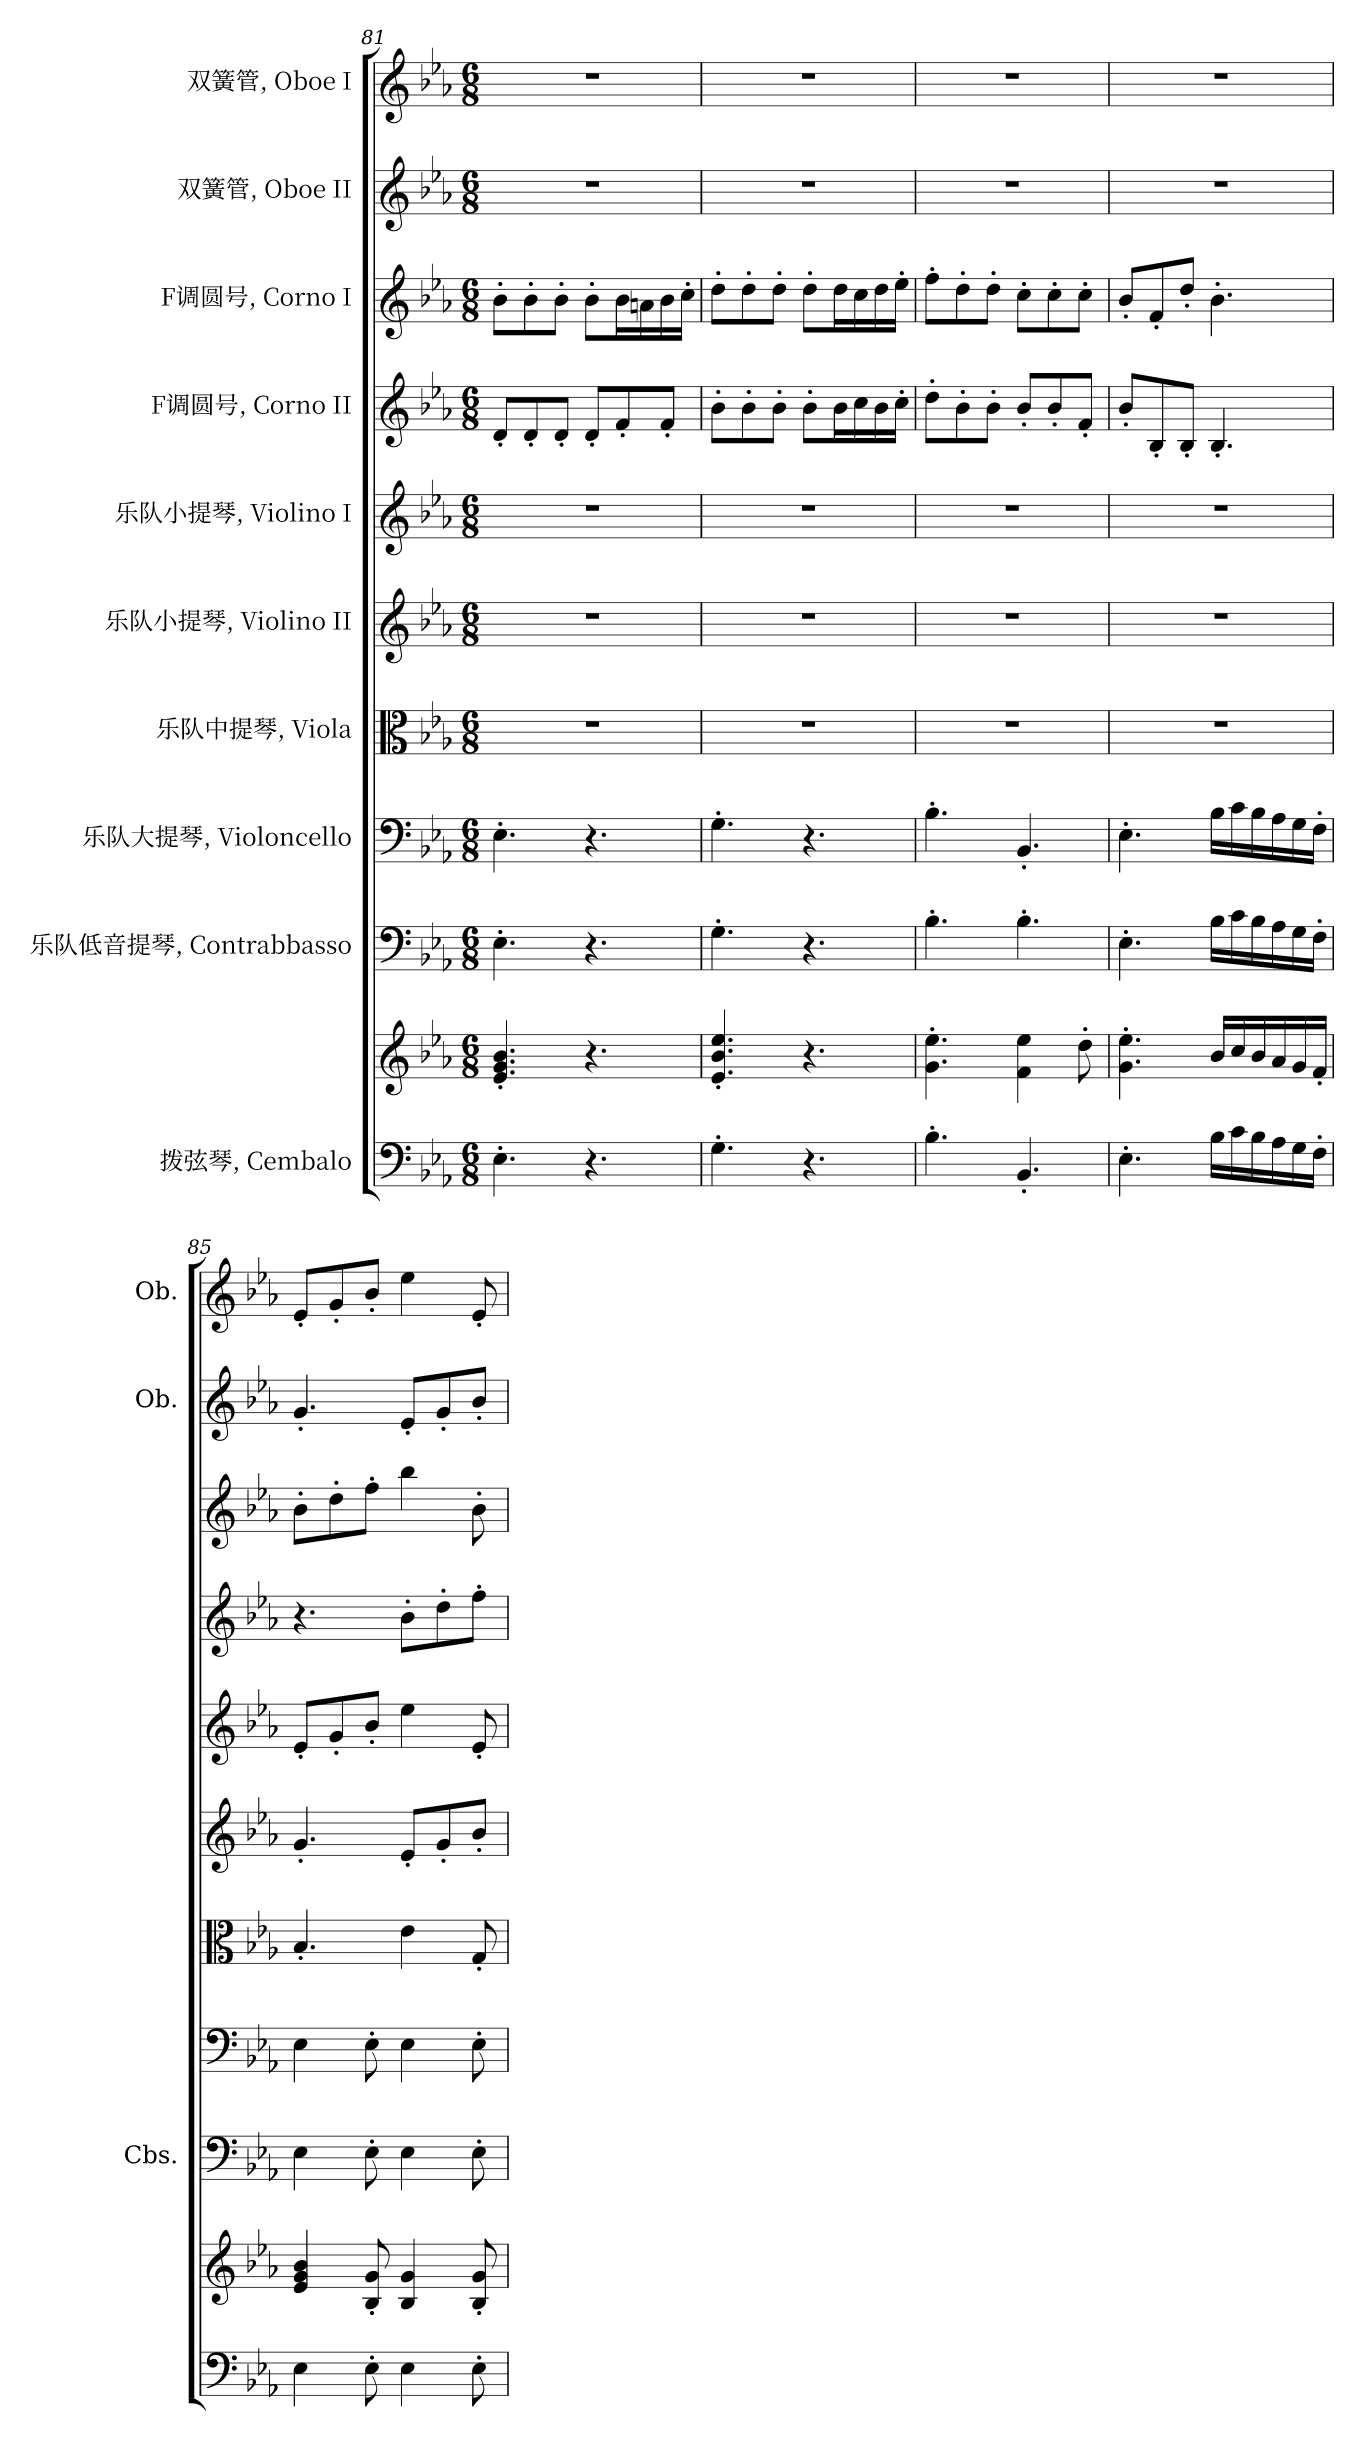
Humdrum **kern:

**kern	**kern	**kern	**kern	**kern	**kern	**kern	**kern	**kern	**kern	**kern
*part10	*part10	*part9	*part8	*part7	*part6	*part5	*part4	*part3	*part2	*part1
*staff11	*staff10	*staff9	*staff8	*staff7	*staff6	*staff5	*staff4	*staff3	*staff2	*staff1
*I"拨弦琴, Cembalo	*	*I"乐队低音提琴, Contrabbasso	*I"乐队大提琴, Violoncello	*I"乐队中提琴, Viola	*I"乐队小提琴, Violino II	*I"乐队小提琴, Violino I	*I"F调圆号, Corno II	*I"F调圆号, Corno I	*I"双簧管, Oboe II	*I"双簧管, Oboe I
*	*	*I'Cbs.	*	*	*	*	*	*	*I'Ob.	*I'Ob.
*clefF4	*clefG2	*clefF4	*clefF4	*clefC3	*clefG2	*clefG2	*clefG2	*clefG2	*clefG2	*clefG2
*	*	*ITrd7c12	*	*	*	*	*ITrd4c7	*ITrd4c7	*	*
*k[b-e-a-]	*k[b-e-a-]	*k[b-e-a-]	*k[b-e-a-]	*k[b-e-a-]	*k[b-e-a-]	*k[b-e-a-]	*k[b-e-a-d-]	*k[b-e-a-d-]	*k[b-e-a-]	*k[b-e-a-]
*M6/8	*M6/8	*M6/8	*M6/8	*M6/8	*M6/8	*M6/8	*M6/8	*M6/8	*M6/8	*M6/8
=81	=81	=81	=81	=81	=81	=81	=81	=81	=81	=81
4.E-'\	4.e-/' 4.g/' 4.b-/'	4.EE-'\	4.E-'\	2.r	2.r	2.r	8G'/L	8e-'\L	2.r	2.r
.	.	.	.	.	.	.	8G'/	8e-'\	.	.
.	.	.	.	.	.	.	8G'/J	8e-'\J	.	.
4.r	4.r	4.r	4.r	.	.	.	8G'/L	8e-'\L	.	.
.	.	.	.	.	.	.	8B-'/	16e-\L	.	.
.	.	.	.	.	.	.	.	16dn\	.	.
.	.	.	.	.	.	.	8B-'/J	16e-\	.	.
.	.	.	.	.	.	.	.	16f'\JJ	.	.
=82	=82	=82	=82	=82	=82	=82	=82	=82	=82	=82
4.G'\	4.e-/' 4.b-/' 4.ee-/'	4.GG'\	4.G'\	2.r	2.r	2.r	8e-'\L	8g'\L	2.r	2.r
.	.	.	.	.	.	.	8e-'\	8g'\	.	.
.	.	.	.	.	.	.	8e-'\J	8g'\J	.	.
4.r	4.r	4.r	4.r	.	.	.	8e-'\L	8g'\L	.	.
.	.	.	.	.	.	.	16e-\L	16g\L	.	.
.	.	.	.	.	.	.	16f\	16f\	.	.
.	.	.	.	.	.	.	16e-\	16g\	.	.
.	.	.	.	.	.	.	16f'\JJ	16a-'\JJ	.	.
=83	=83	=83	=83	=83	=83	=83	=83	=83	=83	=83
4.B-'\	4.g\' 4.ee-\'	4.BB-'\	4.B-'\	2.r	2.r	2.r	8g'\L	8b-'\L	2.r	2.r
.	.	.	.	.	.	.	8e-'\	8g'\	.	.
.	.	.	.	.	.	.	8e-'\J	8g'\J	.	.
4.BB-'/	4f\ 4ee-\	4.BB-'\	4.BB-'/	.	.	.	8e-'/L	8f'\L	.	.
.	.	.	.	.	.	.	8e-'/	8f'\	.	.
.	8dd'\	.	.	.	.	.	8B-'/J	8f'\J	.	.
!!LO:PB:g=z
=84	=84	=84	=84	=84	=84	=84	=84	=84	=84	=84
4.E-'\	4.g\' 4.ee-\'	4.EE-'\	4.E-'\	2.r	2.r	2.r	8e-'/L	8e-'/L	2.r	2.r
.	.	.	.	.	.	.	8E-'/	8B-'/	.	.
.	.	.	.	.	.	.	8E-'/J	8g'/J	.	.
16B-\LL	16b-/LL	16BB-\LL	16B-\LL	.	.	.	4.E-'/	4.e-'\	.	.
16c\	16cc/	16C\	16c\	.	.	.	.	.	.	.
16B-\	16b-/	16BB-\	16B-\	.	.	.	.	.	.	.
16A-\	16a-/	16AA-\	16A-\	.	.	.	.	.	.	.
16G\	16g/	16GG\	16G\	.	.	.	.	.	.	.
16F'\JJ	16f'/JJ	16FF'\JJ	16F'\JJ	.	.	.	.	.	.	.
=85	=85	=85	=85	=85	=85	=85	=85	=85	=85	=85
4E-\	4e-/ 4g/ 4b-/	4EE-\	4E-\	4.B-'/	4.g'/	8e-'/L	4.r	8e-'\L	4.g'/	8e-'/L
.	.	.	.	.	.	8g'/	.	8g'\	.	8g'/
8E-'\	8B-/' 8g/'	8EE-'\	8E-'\	.	.	8b-'/J	.	8b-'\J	.	8b-'/J
4E-\	4B-/ 4g/	4EE-\	4E-\	4e-\	8e-'/L	4ee-\	8e-'\L	4ee-\	8e-'/L	4ee-\
.	.	.	.	.	8g'/	.	8g'\	.	8g'/	.
8E-'\	8B-/' 8g/'	8EE-'\	8E-'\	8G'/	8b-'/J	8e-'/	8b-'\J	8e-'\	8b-'/J	8e-'/
=	=	=	=	=	=	=	=	=	=	=
*-	*-	*-	*-	*-	*-	*-	*-	*-	*-	*-
